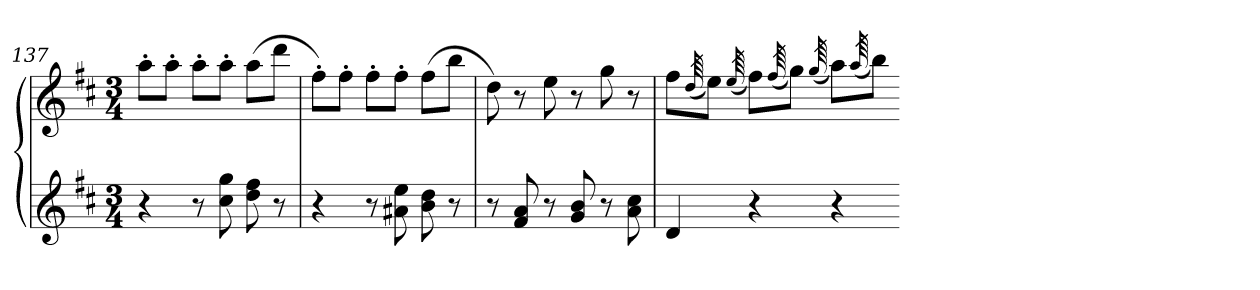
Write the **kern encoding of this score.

**kern	**kern
*part1	*part1
*staff2	*staff1
*clefG2	*clefG2
*k[f#c#]	*k[f#c#]
*D:	*D:
*M3/4	*M3/4
=137	=137
4r	8aa'L
.	8aa'J
8r	8aa'L
8cc# 8gg	8aa'J
8dd 8ff#	(8aaL
8r	8dddJ
=138	=138
4r	8ff#'L)
.	8ff#'J
8r	8ff#'L
8a#X 8ee	8ff#'J
8b 8dd	(8ff#L
8r	8bbJ
=139	=139
8r	8dd)
8f# 8a	8r
8r	8ee
8g 8b	8r
8r	8gg
8a 8cc#	8r
=140	=140
4d	8ff#L
.	(64qdd
.	8eeJ)
.	(64qee
4r	8ff#L)
.	(64qff#
.	8ggJ)
.	(64qgg
4r	8aaL)
.	(64qaa
.	8bbJ)
=-	=-
*-	*-
